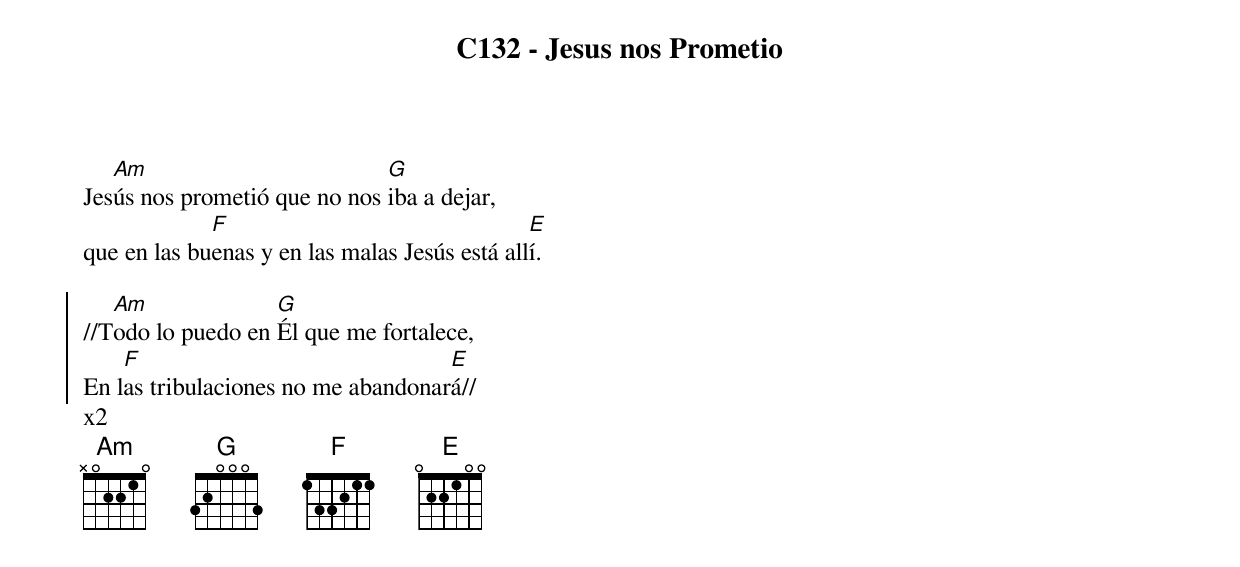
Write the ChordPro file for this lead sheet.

{title: C132 - Jesus nos Prometio}
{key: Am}


{start_of_verse}
Jes[Am]ús nos prometió que no nos [G]iba a dejar,
que en las bu[F]enas y en las malas Jesús está all[E]í.
{end_of_verse}

{start_of_chorus}
//T[Am]odo lo puedo en [G]Él que me fortalece,
En l[F]as tribulaciones no me abandonar[E]á//
{end_of_chorus}
x2
